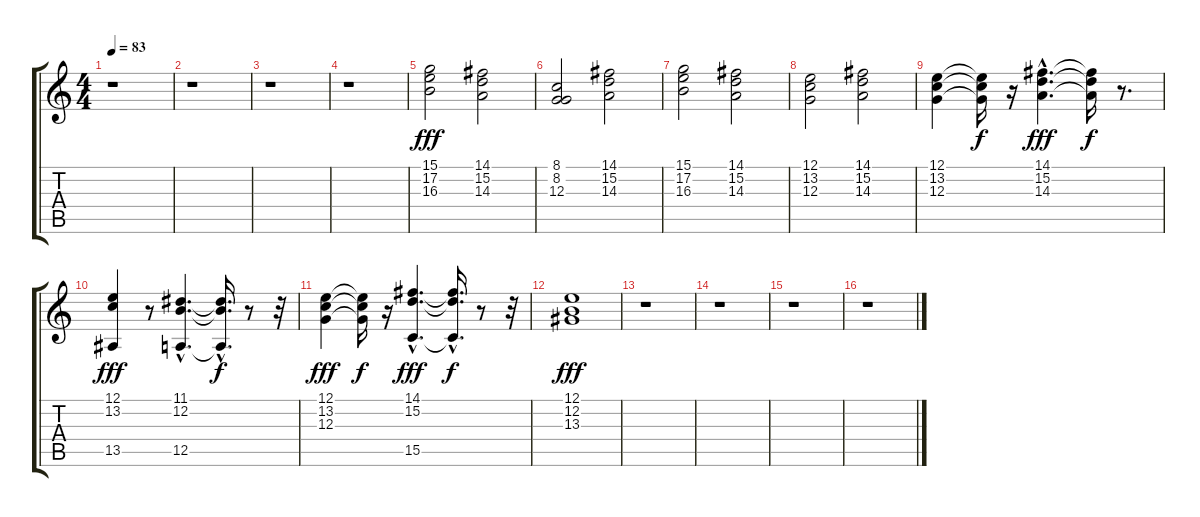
\track "" {instrument rockorgan}
\staff {score tabs}
\tuning (E4 B3 G3 D3 A2 E2) {hide}
\ts (4 4)
\tempo 83
\clef g2
\ks c
r.1{dy f} |
r.1 |
r.1 |
r.1 |
(15.1 17.2 16.3).2{dy fff} (14.1 15.2 14.3).2 |
(8.1 8.2 12.3).2 (14.1 15.2 14.3).2 |
(15.1 17.2 16.3).2 (14.1 15.2 14.3).2 |
(12.1 13.2 12.3).2 (14.1 15.2 14.3).2 |
(12.1 13.2 12.3).4 (12.1{t} 13.2{t} 12.3{t}).16{dy f} r.16 (14.1{hac} 15.2{hac} 14.3{hac}).4{d dy fff} (14.1{t} 15.2{t} 14.3{t}).16{dy f} r.8{d} |
(12.1 13.2 13.5).4{dy fff} r.8 (11.1{hac} 12.2{hac} 12.5{hac}).4{d} (11.1{hac t} 12.2{hac t} 12.5{hac t}).16{d dy f} r.8 r.32 |
(12.1 13.2 12.3).4{dy fff} (12.1{t} 13.2{t} 12.3{t}).16{dy f} r.16 (14.1{hac} 15.2{hac} 15.5{hac}).4{d dy fff} (14.1{hac t} 15.2{t} 15.5{hac t}).16{d dy f} r.8 r.32 |
(12.1 12.2 13.3).1{dy fff} |
r.1 |
r.1 |
r.1 |
r.1
